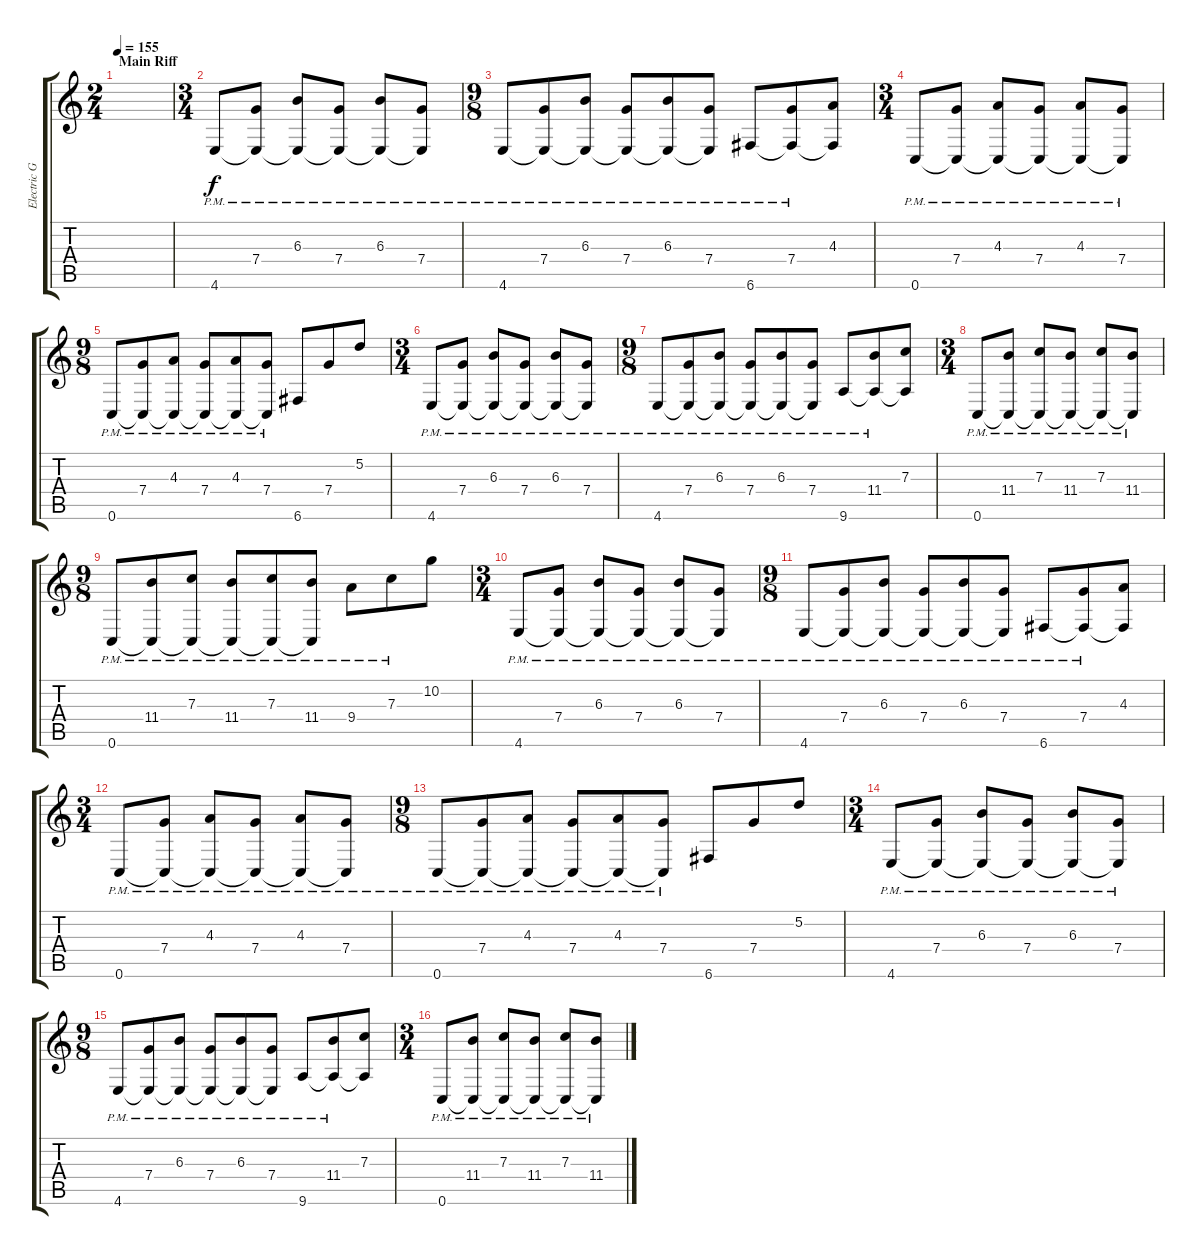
\track ("Electric Guitar 3" "Electric G") {instrument distortionguitar}
\staff {score tabs}
\tuning (D4 A3 F3 C3 G2 C2) {hide}
\ts (2 4)
\section ("" "Main Riff")
\tempo 155
\clef g2
\ks c
|
\ts (3 4)
4.6{pm}.8 (7.4{pm} 4.6{t}).8 (6.3{pm} 4.6{t}).8 (7.4{pm} 4.6{t}).8 (6.3{pm} 4.6{t}).8 (7.4{pm} 4.6{t}).8 |
\ts (9 8)
4.6{pm}.8 (7.4{pm} 4.6{t}).8 (6.3{pm} 4.6{t}).8 (7.4{pm} 4.6{t}).8 (6.3{pm} 4.6{t}).8 (7.4{pm} 4.6{t}).8 6.6{pm}.8 (7.4{pm} 6.6{t}).8 (4.3 6.6{t}).8 |
\ts (3 4)
0.6{pm}.8 (7.4{pm} 0.6{t}).8 (4.3{pm} 0.6{t}).8 (7.4{pm} 0.6{t}).8 (4.3{pm} 0.6{t}).8 (7.4{pm} 0.6{t}).8 |
\ts (9 8)
0.6{pm}.8 (7.4{pm} 0.6{t}).8 (4.3{pm} 0.6{t}).8 (7.4{pm} 0.6{t}).8 (4.3{pm} 0.6{t}).8 (7.4{pm} 0.6{t}).8 6.6.8 7.4.8 5.2.8 |
\ts (3 4)
4.6{pm}.8 (7.4{pm} 4.6{t}).8 (6.3{pm} 4.6{t}).8 (7.4{pm} 4.6{t}).8 (6.3{pm} 4.6{t}).8 (7.4{pm} 4.6{t}).8 |
\ts (9 8)
4.6{pm}.8 (7.4{pm} 4.6{t}).8 (6.3{pm} 4.6{t}).8 (7.4{pm} 4.6{t}).8 (6.3{pm} 4.6{t}).8 (7.4{pm} 4.6{t}).8 9.6{pm}.8 (11.4{pm} 9.6{t}).8 (7.3 9.6{t}).8 |
\ts (3 4)
0.6{pm}.8 (11.4{pm} 0.6{t}).8 (7.3{pm} 0.6{t}).8 (11.4{pm} 0.6{t}).8 (7.3{pm} 0.6{t}).8 (11.4{pm} 0.6{t}).8 |
\ts (9 8)
0.6{pm}.8 (11.4{pm} 0.6{t}).8 (7.3{pm} 0.6{t}).8 (11.4{pm} 0.6{t}).8 (7.3{pm} 0.6{t}).8 (11.4{pm} 0.6{t}).8 9.4{pm}.8 7.3{pm}.8 10.2.8 |
\ts (3 4)
4.6{pm}.8 (7.4{pm} 4.6{t}).8 (6.3{pm} 4.6{t}).8 (7.4{pm} 4.6{t}).8 (6.3{pm} 4.6{t}).8 (7.4{pm} 4.6{t}).8 |
\ts (9 8)
4.6{pm}.8 (7.4{pm} 4.6{t}).8 (6.3{pm} 4.6{t}).8 (7.4{pm} 4.6{t}).8 (6.3{pm} 4.6{t}).8 (7.4{pm} 4.6{t}).8 6.6{pm}.8 (7.4{pm} 6.6{t}).8 (4.3 6.6{t}).8 |
\ts (3 4)
0.6{pm}.8 (7.4{pm} 0.6{t}).8 (4.3{pm} 0.6{t}).8 (7.4{pm} 0.6{t}).8 (4.3{pm} 0.6{t}).8 (7.4{pm} 0.6{t}).8 |
\ts (9 8)
0.6{pm}.8 (7.4{pm} 0.6{t}).8 (4.3{pm} 0.6{t}).8 (7.4{pm} 0.6{t}).8 (4.3{pm} 0.6{t}).8 (7.4{pm} 0.6{t}).8 6.6.8 7.4.8 5.2.8 |
\ts (3 4)
4.6{pm}.8 (7.4{pm} 4.6{t}).8 (6.3{pm} 4.6{t}).8 (7.4{pm} 4.6{t}).8 (6.3{pm} 4.6{t}).8 (7.4{pm} 4.6{t}).8 |
\ts (9 8)
4.6{pm}.8 (7.4{pm} 4.6{t}).8 (6.3{pm} 4.6{t}).8 (7.4{pm} 4.6{t}).8 (6.3{pm} 4.6{t}).8 (7.4{pm} 4.6{t}).8 9.6{pm}.8 (11.4{pm} 9.6{t}).8 (7.3 9.6{t}).8 |
\ts (3 4)
0.6{pm}.8 (11.4{pm} 0.6{t}).8 (7.3{pm} 0.6{t}).8 (11.4{pm} 0.6{t}).8 (7.3{pm} 0.6{t}).8 (11.4{pm} 0.6{t}).8
